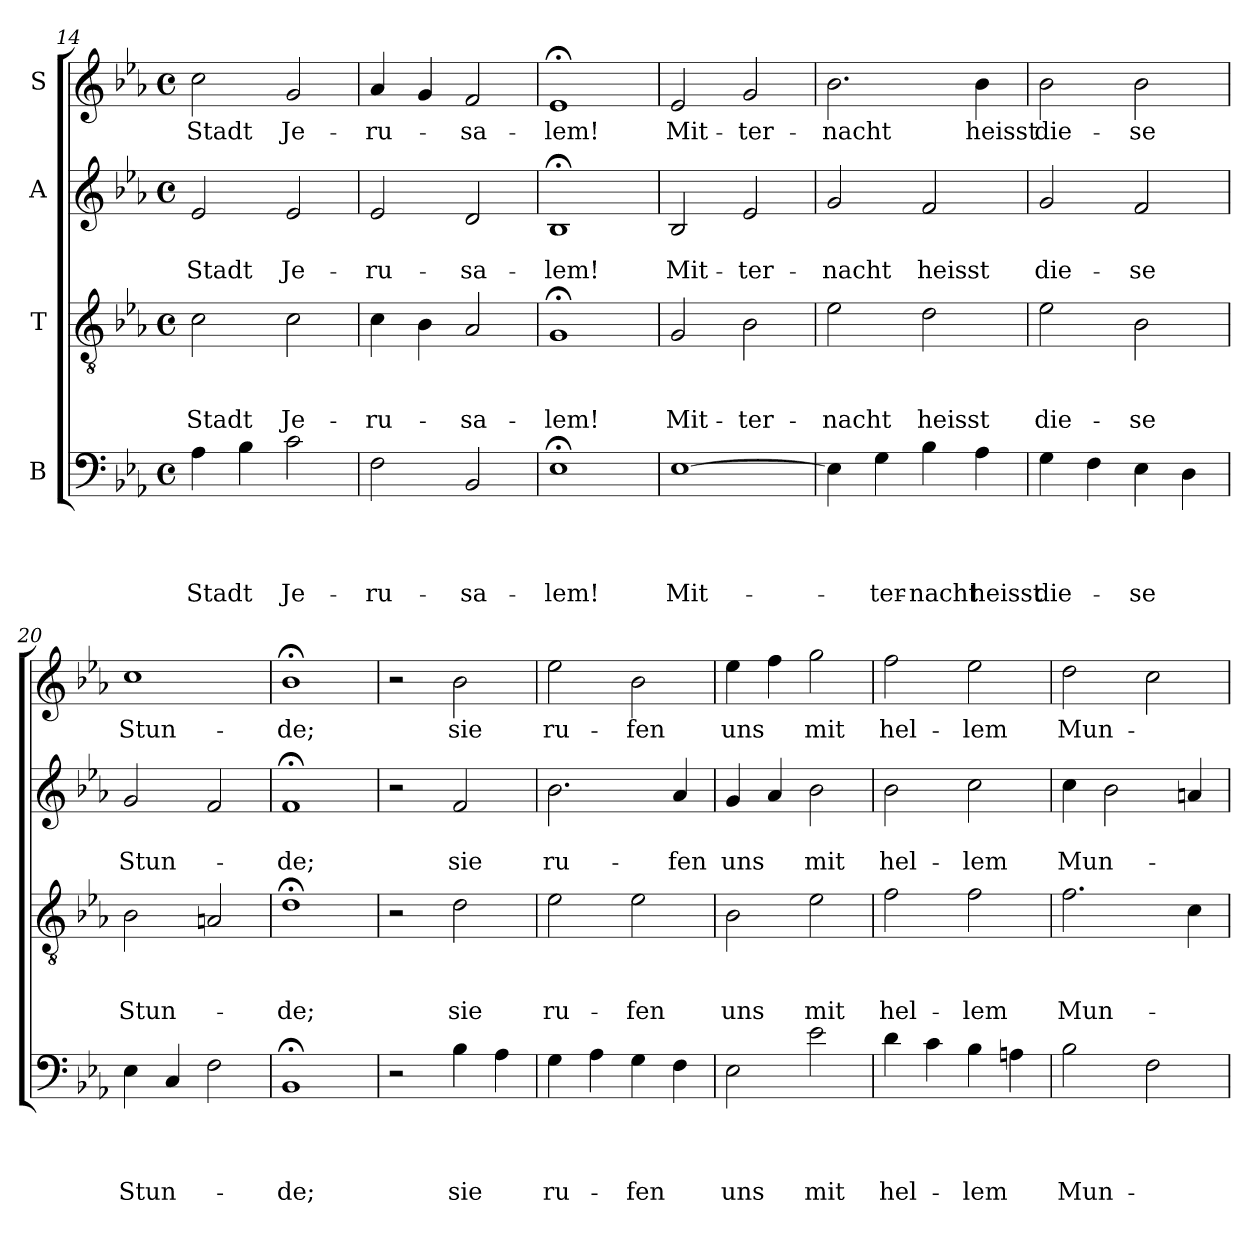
**kern	**text	**text	**text	**text	**kern	**text	**text	**text	**kern	**text	**text	**kern	**text
*part4	*part4	*part4	*part4	*part4	*part3	*part3	*part3	*part3	*part2	*part2	*part2	*part1	*part1
*staff4	*staff4	*staff4	*staff4	*staff4	*staff3	*staff3	*staff3	*staff3	*staff2	*staff2	*staff2	*staff1	*staff1
*I"B	*	*	*	*	*I"T	*	*	*	*I"A	*	*	*I"S	*
*clefF4	*	*	*	*	*clefGv2	*	*	*	*clefG2	*	*	*clefG2	*
*k[b-e-a-]	*	*	*	*	*k[b-e-a-]	*	*	*	*k[b-e-a-]	*	*	*k[b-e-a-]	*
*E-:	*	*	*	*	*E-:	*	*	*	*E-:	*	*	*E-:	*
*M4/4	*	*	*	*	*M4/4	*	*	*	*M4/4	*	*	*M4/4	*
*met(c)	*	*	*	*	*met(c)	*	*	*	*met(c)	*	*	*met(c)	*
=14	=14	=14	=14	=14	=14	=14	=14	=14	=14	=14	=14	=14	=14
!	!	!	!	!LO:LY:b	!	!	!	!LO:LY:b	!	!	!LO:LY:b	!	!LO:LY:b
4A-\	.	.	.	Stadt	2c\	.	.	Stadt	2e-/	.	Stadt	2cc\	Stadt
4B-\	.	.	.	.	.	.	.	.	.	.	.	.	.
!	!	!	!	!LO:LY:b	!	!	!	!LO:LY:b	!	!	!LO:LY:b	!	!LO:LY:b
2c\	.	.	.	Je-	2c\	.	.	Je-	2e-/	.	Je-	2g/	Je-
=15	=15	=15	=15	=15	=15	=15	=15	=15	=15	=15	=15	=15	=15
!	!	!	!	!LO:LY:b	!	!	!	!LO:LY:b	!	!	!LO:LY:b	!	!LO:LY:b
2F\	.	.	.	-ru-	4c\	.	.	-ru-	2e-/	.	-ru-	4a-/	-ru-
.	.	.	.	.	4B-\	.	.	.	.	.	.	4g/	.
!	!	!	!	!LO:LY:b	!	!	!	!LO:LY:b	!	!	!LO:LY:b	!	!LO:LY:b
2BB-/	.	.	.	-sa-	2A-/	.	.	-sa-	2d/	.	-sa-	2f/	-sa-
=16	=16	=16	=16	=16	=16	=16	=16	=16	=16	=16	=16	=16	=16
!	!	!	!	!LO:LY:b	!	!	!	!LO:LY:b	!	!	!LO:LY:b	!	!LO:LY:b
1E-;<	.	.	.	-lem!	1G;	.	.	-lem!	1B-;	.	-lem!	1e-;	-lem!
!!LO:PB:g=z
=17	=17	=17	=17	=17	=17	=17	=17	=17	=17	=17	=17	=17	=17
!	!	!	!	!LO:LY:b	!	!	!	!LO:LY:b	!	!	!LO:LY:b	!	!LO:LY:b
[>1E-	.	.	.	Mit-	2G/	.	.	Mit-	2B-/	.	Mit-	2e-/	Mit-
!	!	!	!	!	!	!	!	!LO:LY:b	!	!	!LO:LY:b	!	!LO:LY:b
.	.	.	.	.	2B-\	.	.	-ter-	2e-/	.	-ter-	2g/	-ter-
=18	=18	=18	=18	=18	=18	=18	=18	=18	=18	=18	=18	=18	=18
!	!	!	!	!	!	!	!	!LO:LY:b	!	!	!LO:LY:b	!	!LO:LY:b
4E-\]	.	.	.	.	2e-\	.	.	-nacht	2g/	.	-nacht	2.b-\	-nacht
!	!	!	!	!LO:LY:b	!	!	!	!	!	!	!	!	!
4G\	.	.	.	-ter-	.	.	.	.	.	.	.	.	.
!	!	!	!	!LO:LY:b	!	!	!	!LO:LY:b	!	!	!LO:LY:b	!	!
4B-\	.	.	.	-nacht	2d\	.	.	heisst	2f/	.	heisst	.	.
!	!	!	!	!LO:LY:b	!	!	!	!	!	!	!	!	!LO:LY:b
4A-\	.	.	.	heisst	.	.	.	.	.	.	.	4b-\	heisst
=19	=19	=19	=19	=19	=19	=19	=19	=19	=19	=19	=19	=19	=19
!	!	!	!	!LO:LY:b	!	!	!	!LO:LY:b	!	!	!LO:LY:b	!	!LO:LY:b
4G\	.	.	.	die-	2e-\	.	.	die-	2g/	.	die-	2b-\	die-
4F\	.	.	.	.	.	.	.	.	.	.	.	.	.
!	!	!	!	!LO:LY:b	!	!	!	!LO:LY:b	!	!	!LO:LY:b	!	!LO:LY:b
4E-\	.	.	.	-se	2B-\	.	.	-se	2f/	.	-se	2b-\	-se
4D\	.	.	.	.	.	.	.	.	.	.	.	.	.
=20	=20	=20	=20	=20	=20	=20	=20	=20	=20	=20	=20	=20	=20
!	!	!	!	!LO:LY:b	!	!	!	!LO:LY:b	!	!	!LO:LY:b	!	!LO:LY:b
4E-\	.	.	.	Stun-	2B-\	.	.	Stun-	2g/	.	Stun-	1cc	Stun-
4C/	.	.	.	.	.	.	.	.	.	.	.	.	.
2F\	.	.	.	.	2An/	.	.	.	2f/	.	.	.	.
=21	=21	=21	=21	=21	=21	=21	=21	=21	=21	=21	=21	=21	=21
!	!	!	!	!LO:LY:b	!	!	!	!LO:LY:b	!	!	!LO:LY:b	!	!LO:LY:b
1BB-;	.	.	.	-de;	1d;<	.	.	-de;	1f;	.	-de;	1b-;<	-de;
=22	=22	=22	=22	=22	=22	=22	=22	=22	=22	=22	=22	=22	=22
2r	.	.	.	.	2r	.	.	.	2r	.	.	2r	.
!	!	!	!	!LO:LY:b	!	!	!	!LO:LY:b	!	!	!LO:LY:b	!	!LO:LY:b
4B-\	.	.	.	sie	2d\	.	.	sie	2f/	.	sie	2b-\	sie
4A-\	.	.	.	.	.	.	.	.	.	.	.	.	.
=23	=23	=23	=23	=23	=23	=23	=23	=23	=23	=23	=23	=23	=23
!	!	!	!	!LO:LY:b	!	!	!	!LO:LY:b	!	!	!LO:LY:b	!	!LO:LY:b
4G\	.	.	.	ru-	2e-\	.	.	ru-	2.b-\	.	ru-	2ee-\	ru-
4A-\	.	.	.	.	.	.	.	.	.	.	.	.	.
!	!	!	!	!LO:LY:b	!	!	!	!LO:LY:b	!	!	!	!	!LO:LY:b
4G\	.	.	.	-fen	2e-\	.	.	-fen	.	.	.	2b-\	-fen
!	!	!	!	!	!	!	!	!	!	!	!LO:LY:b	!	!
4F\	.	.	.	.	.	.	.	.	4a-/	.	-fen	.	.
=24	=24	=24	=24	=24	=24	=24	=24	=24	=24	=24	=24	=24	=24
!	!	!	!	!LO:LY:b	!	!	!	!LO:LY:b	!	!	!LO:LY:b	!	!LO:LY:b
2E-\	.	.	.	uns	2B-\	.	.	uns	4g/	.	uns	4ee-\	uns
.	.	.	.	.	.	.	.	.	4a-/	.	.	4ff\	.
!	!	!	!	!LO:LY:b	!	!	!	!LO:LY:b	!	!	!LO:LY:b	!	!LO:LY:b
2e-\	.	.	.	mit	2e-\	.	.	mit	2b-\	.	mit	2gg\	mit
!!LO:LB:g=z
=25	=25	=25	=25	=25	=25	=25	=25	=25	=25	=25	=25	=25	=25
!	!	!	!	!LO:LY:b	!	!	!	!LO:LY:b	!	!	!LO:LY:b	!	!LO:LY:b
4d\	.	.	.	hel-	2f\	.	.	hel-	2b-\	.	hel-	2ff\	hel-
4c\	.	.	.	.	.	.	.	.	.	.	.	.	.
!	!	!	!	!LO:LY:b	!	!	!	!LO:LY:b	!	!	!LO:LY:b	!	!LO:LY:b
4B-\	.	.	.	-lem	2f\	.	.	-lem	2cc\	.	-lem	2ee-\	-lem
4An\	.	.	.	.	.	.	.	.	.	.	.	.	.
=26	=26	=26	=26	=26	=26	=26	=26	=26	=26	=26	=26	=26	=26
!	!	!	!	!LO:LY:b	!	!	!	!LO:LY:b	!	!	!LO:LY:b	!	!LO:LY:b
2B-\	.	.	.	Mun-	2.f\	.	.	Mun-	4cc\	.	Mun-	2dd\	Mun-
.	.	.	.	.	.	.	.	.	2b-\	.	.	.	.
2F\	.	.	.	.	.	.	.	.	.	.	.	2cc\	.
.	.	.	.	.	4c\	.	.	.	4an/	.	.	.	.
=	=	=	=	=	=	=	=	=	=	=	=	=	=
*-	*-	*-	*-	*-	*-	*-	*-	*-	*-	*-	*-	*-	*-
